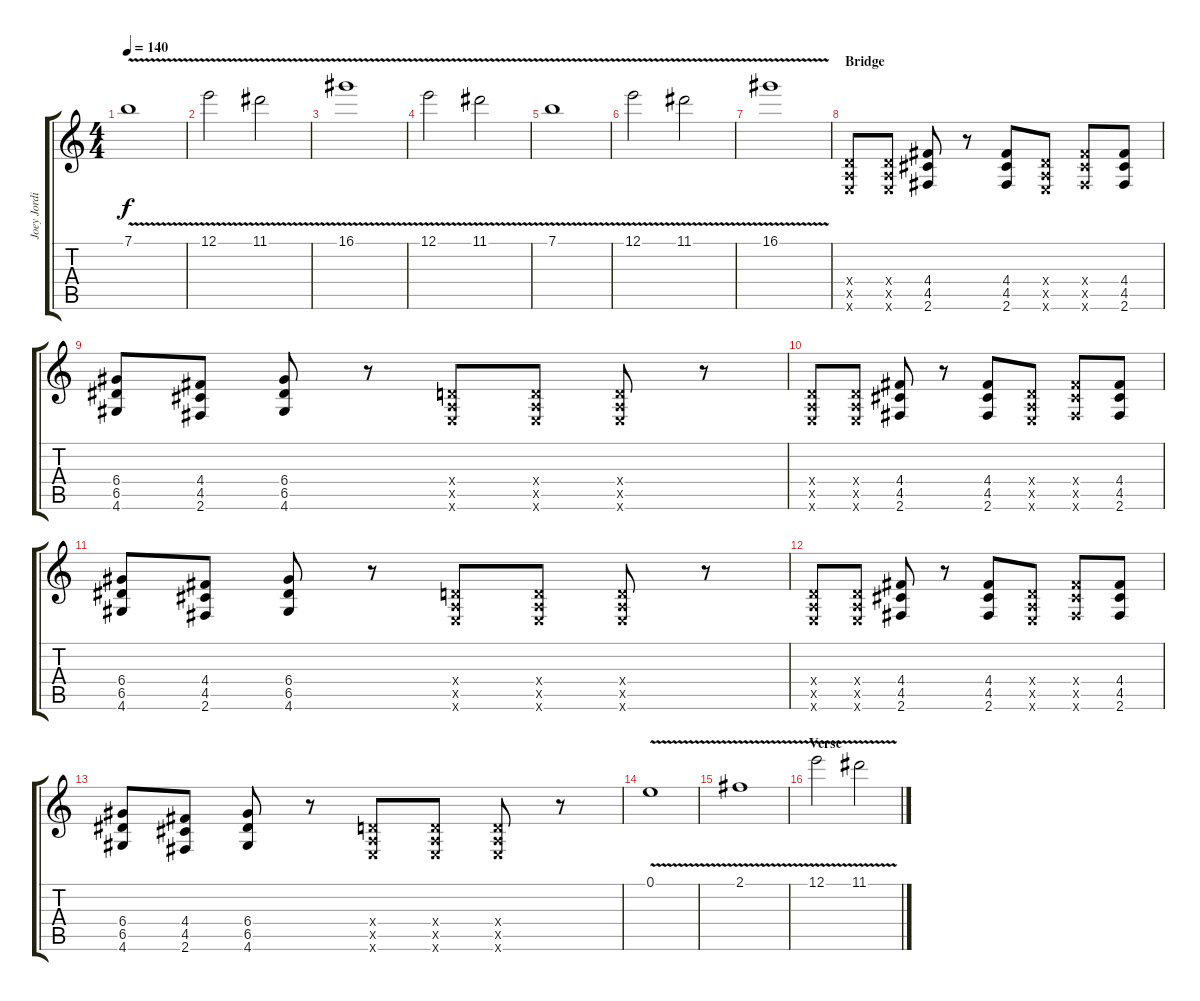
\track ("Joey Jordisson" "Joey Jordi") {instrument distortionguitar}
\staff {score tabs}
\tuning (E4 B3 G3 D3 A2 E2) {hide}
\ts (4 4)
\tempo 140
\clef g2
\ks c
7.1{v}.1{dy f} |
12.1{v}.2 11.1{v}.2 |
16.1{v}.1 |
12.1{v}.2 11.1{v}.2 |
7.1{v}.1 |
12.1{v}.2 11.1{v}.2 |
16.1{v}.1 |
\section ("" "Bridge")
(0.4{x} 0.5{x} 0.6{x}).8 (0.4{x} 0.5{x} 0.6{x}).8 (4.4 4.5 2.6).8 r.8 (4.4 4.5 2.6).8 (0.4{x} 0.5{x} 0.6{x}).8 (4.4{x} 4.5{x} 2.6{x}).8 (4.4 4.5 2.6).8 |
(6.4 6.5 4.6).8 (4.4 4.5 2.6).8 (6.4 6.5 4.6).8 r.8 (0.4{x} 0.5{x} 0.6{x}).8 (0.4{x} 0.5{x} 0.6{x}).8 (0.4{x} 0.5{x} 0.6{x}).8 r.8 |
(0.4{x} 0.5{x} 0.6{x}).8 (0.4{x} 0.5{x} 0.6{x}).8 (4.4 4.5 2.6).8 r.8 (4.4 4.5 2.6).8 (0.4{x} 0.5{x} 0.6{x}).8 (4.4{x} 4.5{x} 2.6{x}).8 (4.4 4.5 2.6).8 |
(6.4 6.5 4.6).8 (4.4 4.5 2.6).8 (6.4 6.5 4.6).8 r.8 (0.4{x} 0.5{x} 0.6{x}).8 (0.4{x} 0.5{x} 0.6{x}).8 (0.4{x} 0.5{x} 0.6{x}).8 r.8 |
(0.4{x} 0.5{x} 0.6{x}).8 (0.4{x} 0.5{x} 0.6{x}).8 (4.4 4.5 2.6).8 r.8 (4.4 4.5 2.6).8 (0.4{x} 0.5{x} 0.6{x}).8 (4.4{x} 4.5{x} 2.6{x}).8 (4.4 4.5 2.6).8 |
(6.4 6.5 4.6).8 (4.4 4.5 2.6).8 (6.4 6.5 4.6).8 r.8 (0.4{x} 0.5{x} 0.6{x}).8 (0.4{x} 0.5{x} 0.6{x}).8 (0.4{x} 0.5{x} 0.6{x}).8 r.8 |
0.1{v}.1 |
2.1{v}.1 |
\section ("" "Verse")
12.1{v}.2 11.1{v}.2
